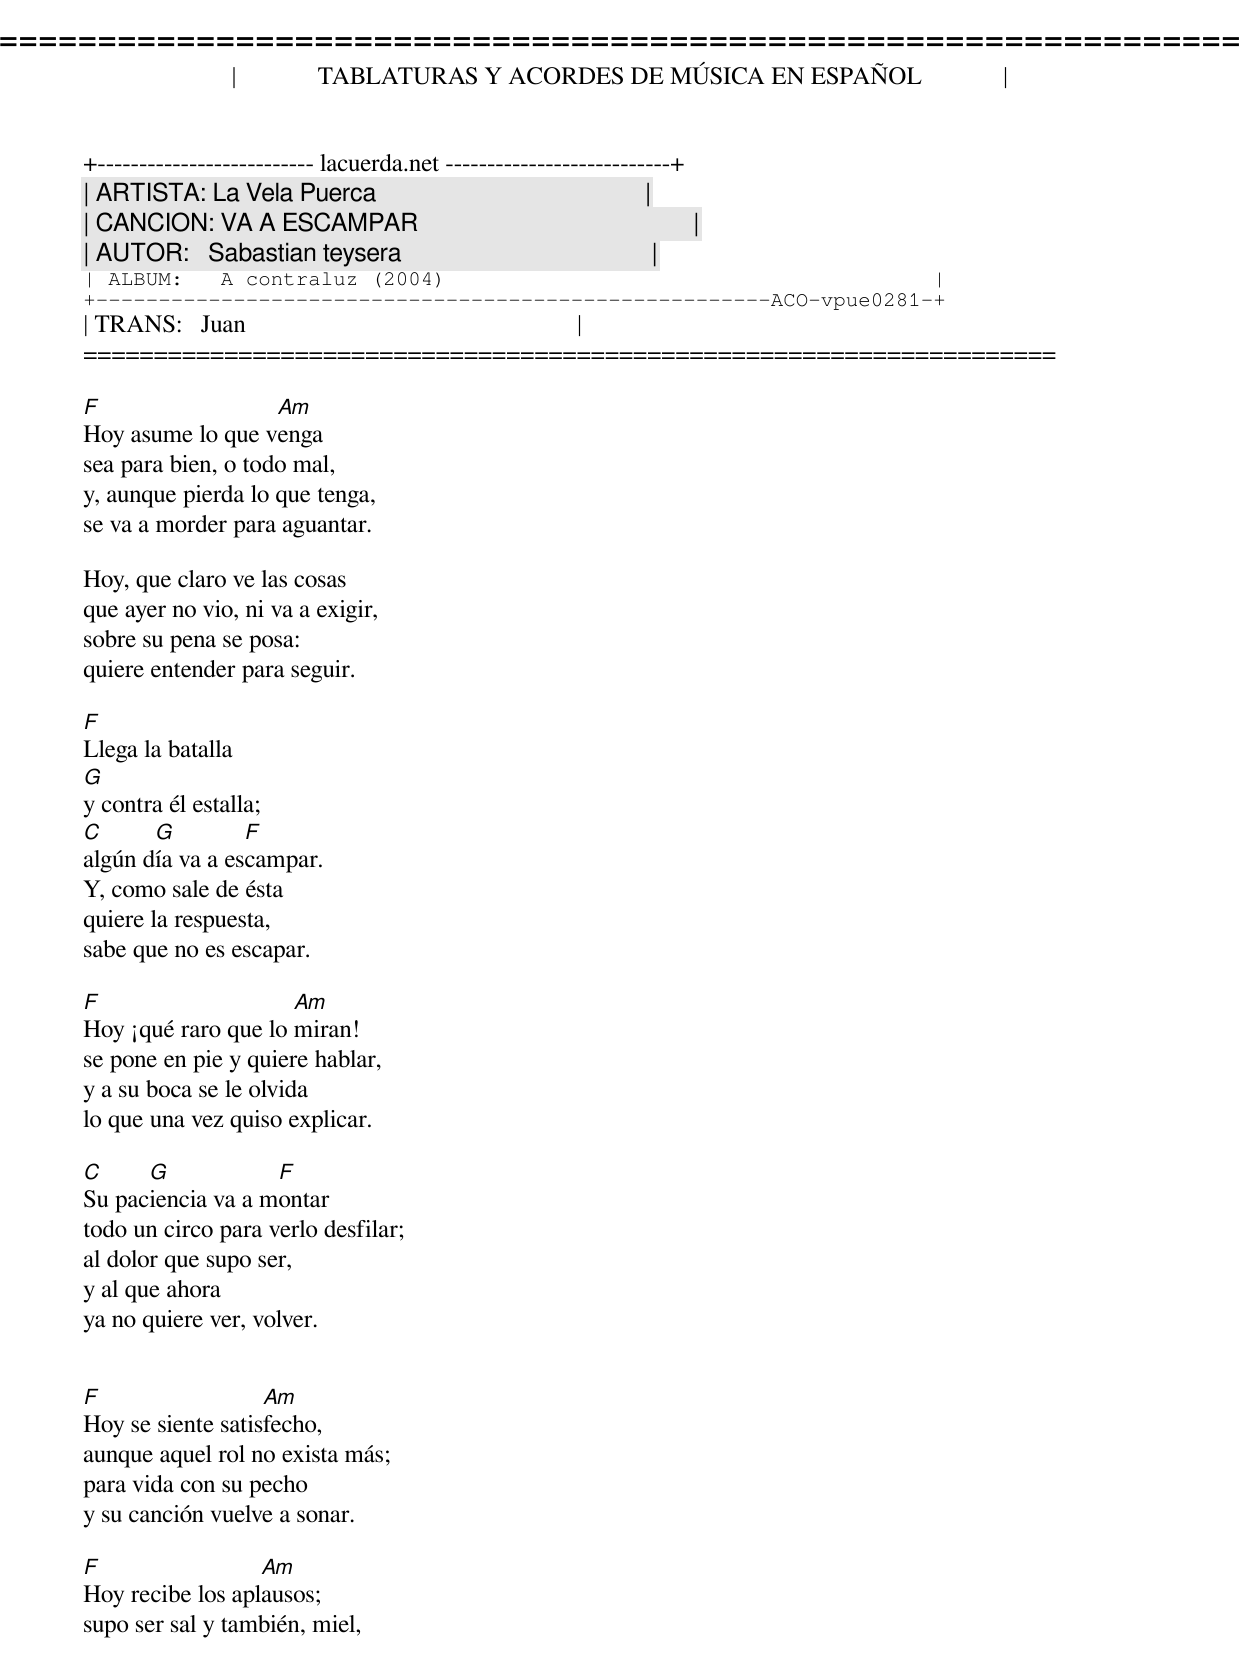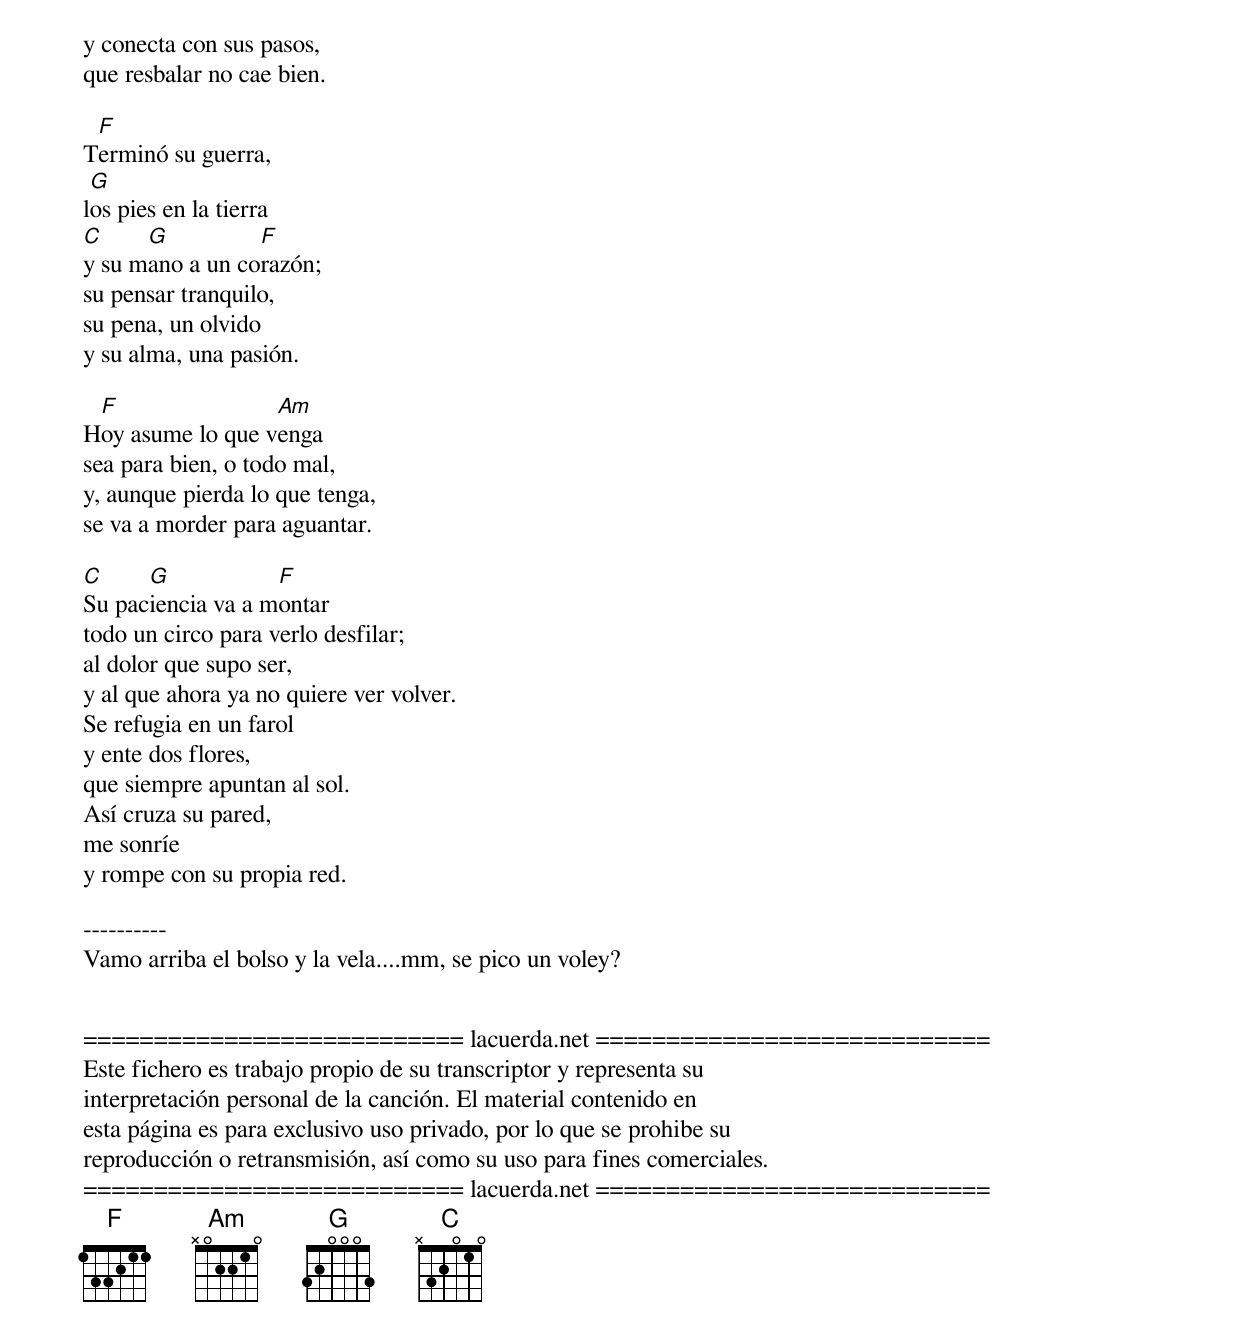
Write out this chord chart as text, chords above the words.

=====================================================================
|             TABLATURAS Y ACORDES DE MÚSICA EN ESPAÑOL             |
+-------------------------- lacuerda.net ---------------------------+
| ARTISTA: La Vela Puerca                                           |
| CANCION: VA A ESCAMPAR                                            |
| AUTOR:   Sabastian teysera                                        |
| ALBUM:   A contraluz (2004)                                       |
+------------------------------------------------------ACO-vpue0281-+
| TRANS:   Juan                                                     |
=====================================================================

F                 Am
Hoy asume lo que venga
sea para bien, o todo mal,
y, aunque pierda lo que tenga,
se va a morder para aguantar.

Hoy, que claro ve las cosas
que ayer no vio, ni va a exigir,
sobre su pena se posa:
quiere entender para seguir.

F
Llega la batalla
G
y contra él estalla;
C      G         F
algún día va a escampar.
Y, como sale de ésta
quiere la respuesta,
sabe que no es escapar.

F                    Am
Hoy ¡qué raro que lo miran!
se pone en pie y quiere hablar,
y a su boca se le olvida
lo que una vez quiso explicar.

C     G            F
Su paciencia va a montar
todo un circo para verlo desfilar;
al dolor que supo ser,
y al que ahora
ya no quiere ver, volver.


F                  Am
Hoy se siente satisfecho,
aunque aquel rol no exista más;
para vida con su pecho
y su canción vuelve a sonar.

F                 Am
Hoy recibe los aplausos;
supo ser sal y también, miel,
y conecta con sus pasos,
que resbalar no cae bien.

 F
Terminó su guerra,
 G
los pies en la tierra
C     G          F
y su mano a un corazón;
su pensar tranquilo,
su pena, un olvido
y su alma, una pasión.

 F                Am
Hoy asume lo que venga
sea para bien, o todo mal,
y, aunque pierda lo que tenga,
se va a morder para aguantar.

C     G            F
Su paciencia va a montar
todo un circo para verlo desfilar;
al dolor que supo ser,
y al que ahora ya no quiere ver volver.
Se refugia en un farol
y ente dos flores,
que siempre apuntan al sol.
Así cruza su pared,
me sonríe
y rompe con su propia red.

----------
Vamo arriba el bolso y la vela....mm, se pico un voley?


=========================== lacuerda.net ============================
Este fichero es trabajo propio de su transcriptor y representa su
interpretación personal de la canción. El material contenido en
esta página es para exclusivo uso privado, por lo que se prohibe su
reproducción o retransmisión, así como su uso para fines comerciales.
=========================== lacuerda.net ============================
